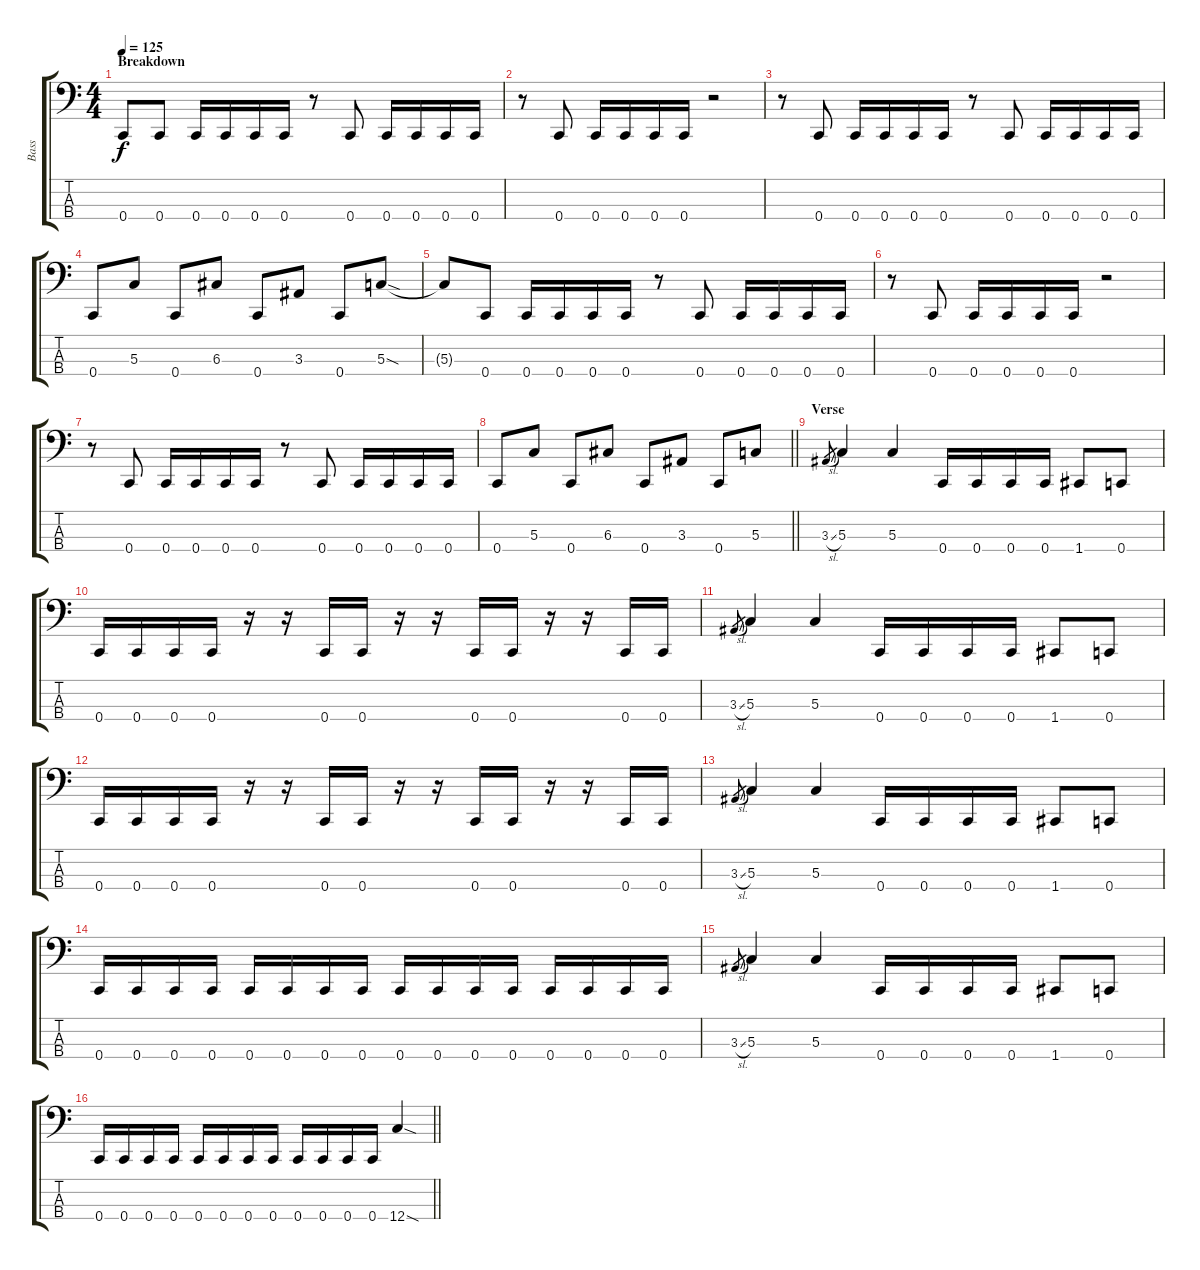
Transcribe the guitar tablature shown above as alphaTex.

\track ("Bass" "Bass") {instrument electricbasspick}
\staff {score tabs}
\tuning (F2 C2 G1 C1) {hide}
\ts (4 4)
\section ("" "Breakdown")
\tempo 125
\clef f4
\ks c
0.4.8{dy f} 0.4.8 0.4.16 0.4.16 0.4.16 0.4.16 r.8 0.4.8 0.4.16 0.4.16 0.4.16 0.4.16 |
r.8 0.4.8 0.4.16 0.4.16 0.4.16 0.4.16 r.2 |
r.8 0.4.8 0.4.16 0.4.16 0.4.16 0.4.16 r.8 0.4.8 0.4.16 0.4.16 0.4.16 0.4.16 |
0.4.8 5.3.8 0.4.8 6.3.8 0.4.8 3.3.8 0.4.8 5.3{sod}.8 |
5.3{t}.8 0.4.8 0.4.16 0.4.16 0.4.16 0.4.16 r.8 0.4.8 0.4.16 0.4.16 0.4.16 0.4.16 |
r.8 0.4.8 0.4.16 0.4.16 0.4.16 0.4.16 r.2 |
r.8 0.4.8 0.4.16 0.4.16 0.4.16 0.4.16 r.8 0.4.8 0.4.16 0.4.16 0.4.16 0.4.16 |
\barLineRight lightlight
0.4.8 5.3.8 0.4.8 6.3.8 0.4.8 3.3.8 0.4.8 5.3.8 |
\section ("" "Verse ")
3.3{sl}.8{gr} 5.3.4 5.3.4 0.4.16 0.4.16 0.4.16 0.4.16 1.4.8 0.4.8 |
0.4.16 0.4.16 0.4.16 0.4.16 r.16 r.16 0.4.16 0.4.16 r.16 r.16 0.4.16 0.4.16 r.16 r.16 0.4.16 0.4.16 |
3.3{sl}.8{gr} 5.3.4 5.3.4 0.4.16 0.4.16 0.4.16 0.4.16 1.4.8 0.4.8 |
0.4.16 0.4.16 0.4.16 0.4.16 r.16 r.16 0.4.16 0.4.16 r.16 r.16 0.4.16 0.4.16 r.16 r.16 0.4.16 0.4.16 |
3.3{sl}.8{gr} 5.3.4 5.3.4 0.4.16 0.4.16 0.4.16 0.4.16 1.4.8 0.4.8 |
0.4.16 0.4.16 0.4.16 0.4.16 0.4.16 0.4.16 0.4.16 0.4.16 0.4.16 0.4.16 0.4.16 0.4.16 0.4.16 0.4.16 0.4.16 0.4.16 |
3.3{sl}.8{gr} 5.3.4 5.3.4 0.4.16 0.4.16 0.4.16 0.4.16 1.4.8 0.4.8 |
\barLineRight lightlight
0.4.16 0.4.16 0.4.16 0.4.16 0.4.16 0.4.16 0.4.16 0.4.16 0.4.16 0.4.16 0.4.16 0.4.16 12.4{sod}.4
